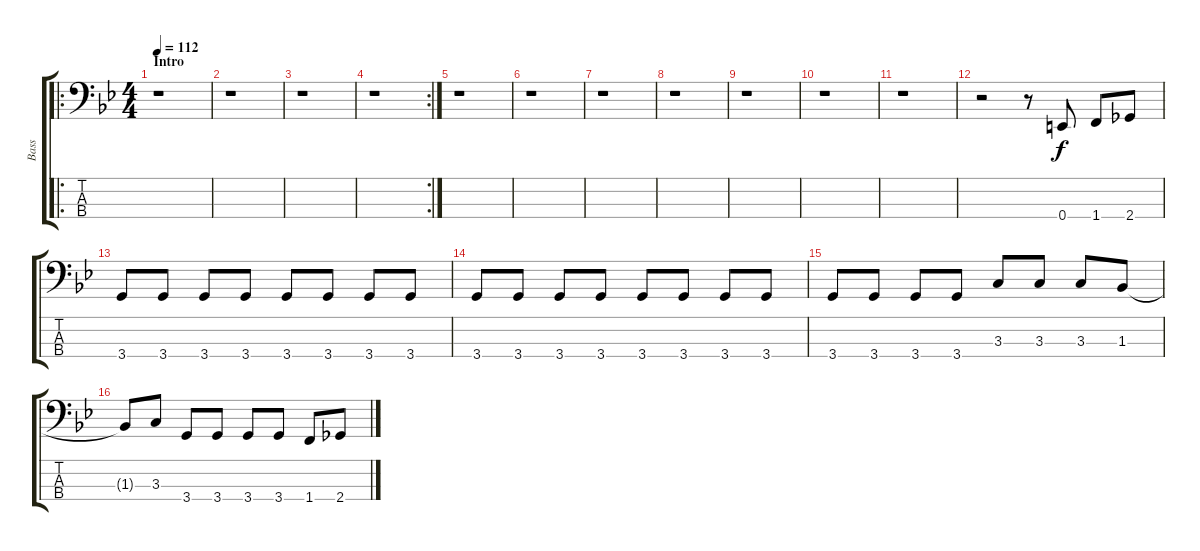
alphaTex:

\track ("Bass" "Bass") {instrument electricbasspick}
\staff {score tabs}
\tuning (G2 D2 A1 E1) {hide}
\ro
\ts (4 4)
\section ("" "Intro")
\tempo 112
\clef f4
\ks bb
r.1{dy f instrument electricbasspick} |
r.1 |
r.1 |
\rc 2
r.1 |
r.1 |
r.1 |
r.1 |
r.1 |
r.1 |
r.1 |
r.1 |
r.2 r.8 0.4.8 1.4.8 2.4.8 |
3.4.8 3.4.8 3.4.8 3.4.8 3.4.8 3.4.8 3.4.8 3.4.8 |
3.4.8 3.4.8 3.4.8 3.4.8 3.4.8 3.4.8 3.4.8 3.4.8 |
3.4.8 3.4.8 3.4.8 3.4.8 3.3.8 3.3.8 3.3.8 1.3.8 |
1.3{t}.8 3.3.8 3.4.8 3.4.8 3.4.8 3.4.8 1.4.8 2.4.8
